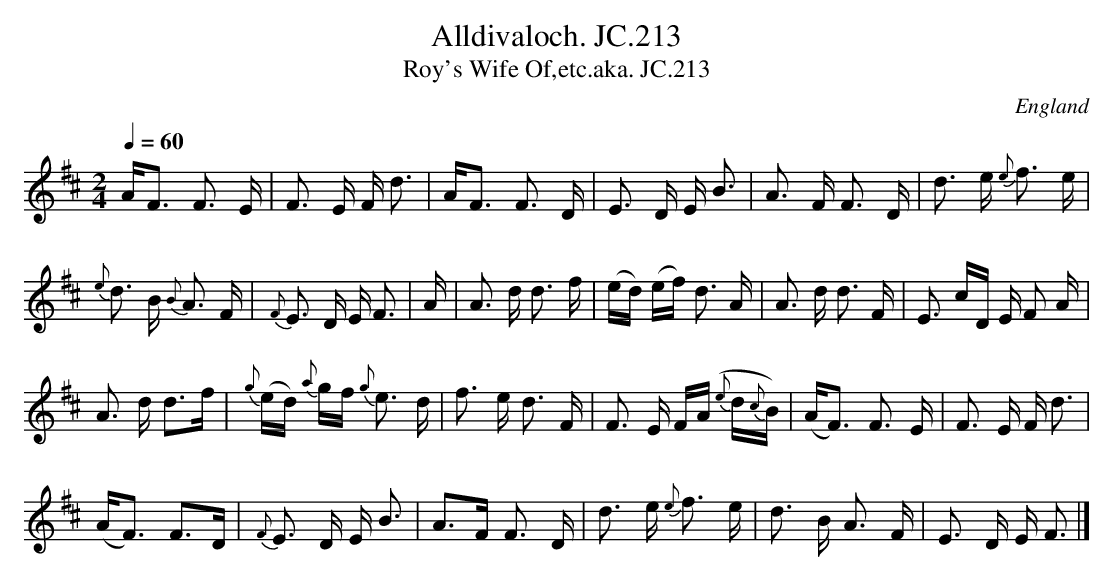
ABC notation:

X:1
T:Alldivaloch. JC.213
T:Roy's Wife Of,etc.aka. JC.213
O:England
M:2/4
L:1/16
Q:1/4=60
K:D major
AF3 F3 E|F3 E F d3|AF3 F3 D|E3 D E B3|\
A3 F F3 D|d3 e {e}f3 e|!
{e}d3 B {B}A3 F|{F}E3 D E F3|A|A3 d d3 f|\
(ed) (ef) d3 A|A3 d d3 F|E3 cD E F2 A|!
A3 d d3f|{g}(ed) {a}gf {g}e3 d|f3 e d3 F|\
F3 E F(A {e}d{c}B)|(AF3) F3 E|F3 E F d3|!
(AF3) F3D|{F}E3 D E B3|A3F F3 D|\
d3 e {e}f3 e|d3 B A3 F|E3 D E F3|]
